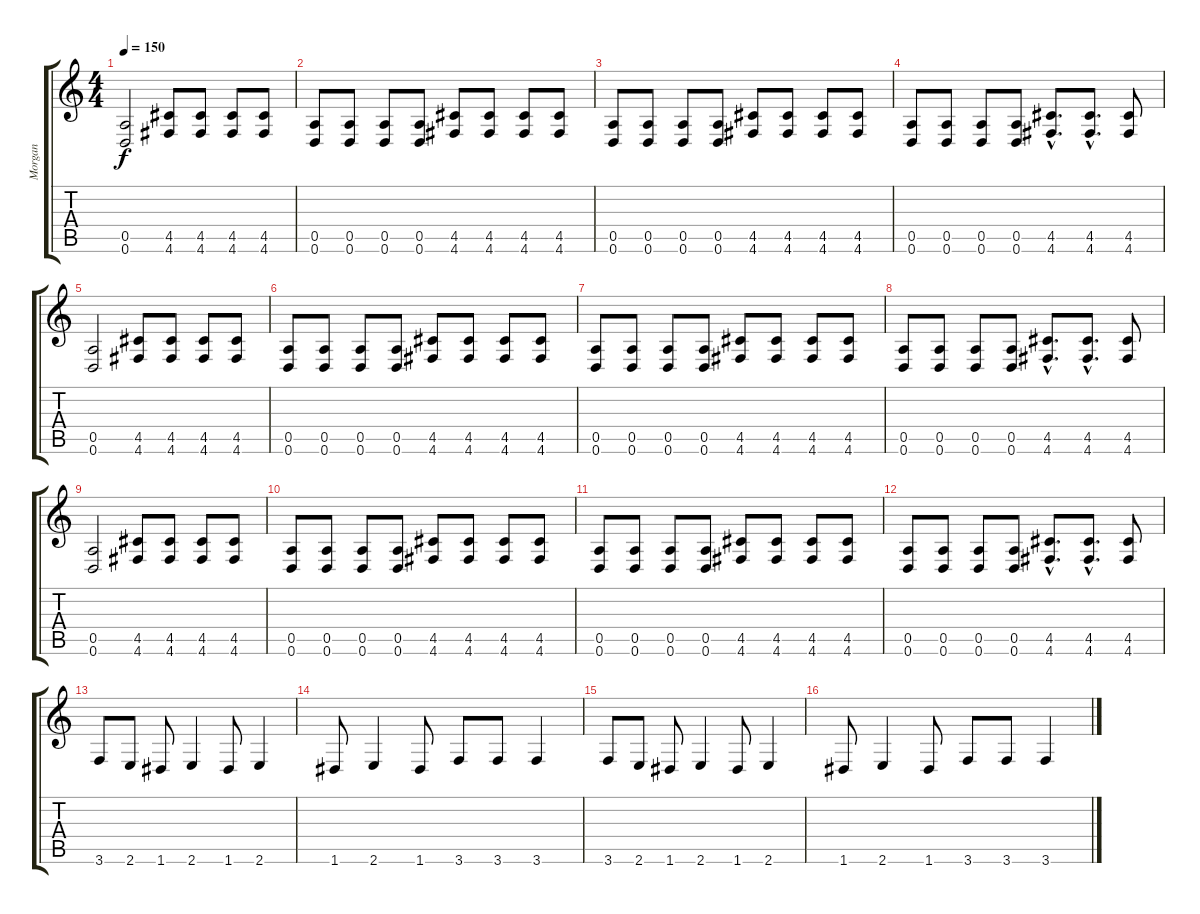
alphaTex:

\track ("Morgan" "Morgan") {instrument distortionguitar}
\staff {score tabs}
\tuning (E4 B3 G3 D3 A2 D2) {hide}
\ts (4 4)
\tempo 150
\clef g2
\ks c
(0.5 0.6).2{dy f} (4.5 4.6).8 (4.5 4.6).8 (4.5 4.6).8 (4.5 4.6).8 |
(0.5 0.6).8 (0.5 0.6).8 (0.5 0.6).8 (0.5 0.6).8 (4.5 4.6).8 (4.5 4.6).8 (4.5 4.6).8 (4.5 4.6).8 |
(0.5 0.6).8 (0.5 0.6).8 (0.5 0.6).8 (0.5 0.6).8 (4.5 4.6).8 (4.5 4.6).8 (4.5 4.6).8 (4.5 4.6).8 |
(0.5 0.6).8 (0.5 0.6).8 (0.5 0.6).8 (0.5 0.6).8 (4.5{hac} 4.6{hac}).8{d} (4.5{hac} 4.6{hac}).8{d} (4.5 4.6).8 |
(0.5 0.6).2 (4.5 4.6).8 (4.5 4.6).8 (4.5 4.6).8 (4.5 4.6).8 |
(0.5 0.6).8 (0.5 0.6).8 (0.5 0.6).8 (0.5 0.6).8 (4.5 4.6).8 (4.5 4.6).8 (4.5 4.6).8 (4.5 4.6).8 |
(0.5 0.6).8 (0.5 0.6).8 (0.5 0.6).8 (0.5 0.6).8 (4.5 4.6).8 (4.5 4.6).8 (4.5 4.6).8 (4.5 4.6).8 |
(0.5 0.6).8 (0.5 0.6).8 (0.5 0.6).8 (0.5 0.6).8 (4.5{hac} 4.6{hac}).8{d} (4.5{hac} 4.6{hac}).8{d} (4.5 4.6).8 |
(0.5 0.6).2 (4.5 4.6).8 (4.5 4.6).8 (4.5 4.6).8 (4.5 4.6).8 |
(0.5 0.6).8 (0.5 0.6).8 (0.5 0.6).8 (0.5 0.6).8 (4.5 4.6).8 (4.5 4.6).8 (4.5 4.6).8 (4.5 4.6).8 |
(0.5 0.6).8 (0.5 0.6).8 (0.5 0.6).8 (0.5 0.6).8 (4.5 4.6).8 (4.5 4.6).8 (4.5 4.6).8 (4.5 4.6).8 |
(0.5 0.6).8 (0.5 0.6).8 (0.5 0.6).8 (0.5 0.6).8 (4.5{hac} 4.6{hac}).8{d} (4.5{hac} 4.6{hac}).8{d} (4.5 4.6).8 |
3.6.8 2.6.8 1.6.8 2.6.4 1.6.8 2.6.4 |
1.6.8 2.6.4 1.6.8 3.6.8 3.6.8 3.6.4 |
3.6.8 2.6.8 1.6.8 2.6.4 1.6.8 2.6.4 |
1.6.8 2.6.4 1.6.8 3.6.8 3.6.8 3.6.4
